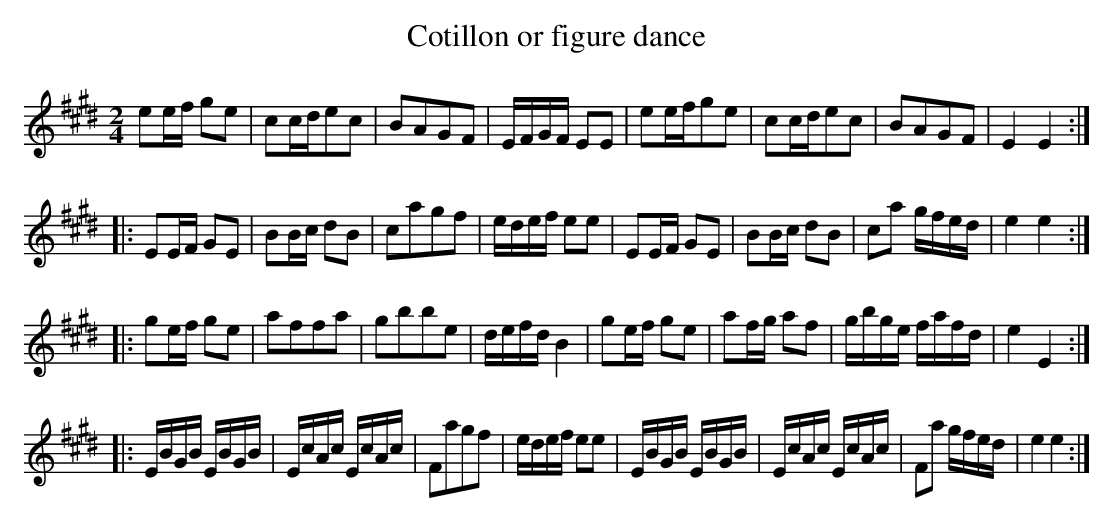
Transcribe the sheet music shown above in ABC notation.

X:1
T:Cotillon or figure dance
L:1/8
M:2/4
K:E
  ee/f/    ge      |cc/d/ec          |BAGF             |E/F/G/F/ EE |\
  ee/f/ge          |cc/d/ec          |BAGF             |E2       E2:|
|:EE/F/    GE      |BB/c/    dB      |cagf             |e/d/e/f/ ee |\
  EE/F/    GE      |BB/c/    dB      |ca g/f/e/d/      |e2       e2:|
|:ge/f/    ge      |affa             |gbbe             |d/e/f/d/ B2 |\
  ge/f/    ge      |af/g/    af      |g/b/g/e/ f/a/f/d/|e2       E2:|
|:E/B/G/B/ E/B/G/B/|E/c/A/c/ E/c/A/c/|Fagf             |e/d/e/f/ ee |\
  E/B/G/B/ E/B/G/B/|E/c/A/c/ E/c/A/c/|Fa g/f/e/d/      |e2       e2:|
